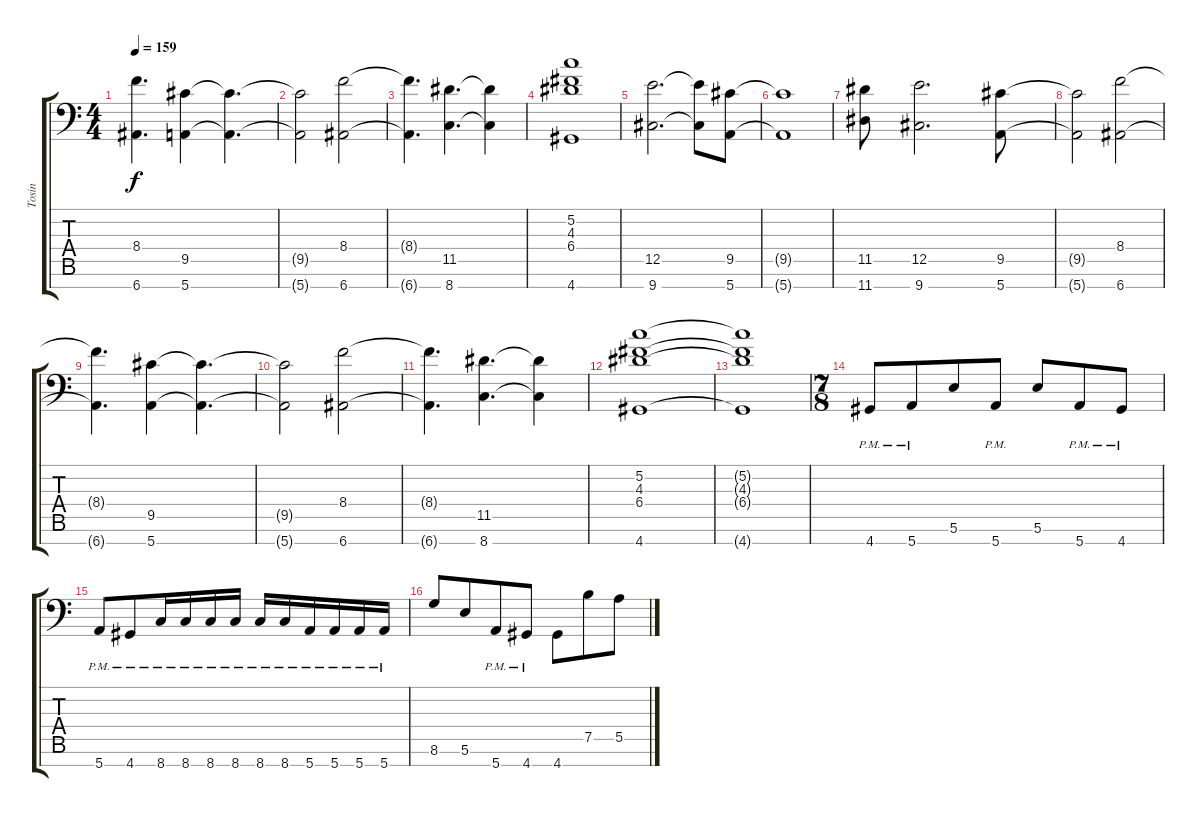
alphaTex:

\track ("Tosin" "Tosin") {instrument distortionguitar}
\staff {score tabs}
\tuning (B3 G3 D3 A2 E2 B1 E1) {hide}
\ts (4 4)
\tempo 159
\clef f4
\ks c
(8.4{t} 6.7{t}).4{d dy f} (9.5 5.7).4 (9.5{t} 5.7{t}).4{d} |
(9.5{t} 5.7{t}).2 (8.4 6.7).2 |
(8.4{t} 6.7{t}).4{d} (11.5 8.7).4{d} (11.5{t} 8.7{t}).4 |
(5.2 4.3 6.4 4.7).1 |
(12.5 9.7).2{d} (12.5{t} 9.7{t}).8 (9.5 5.7).8 |
(9.5{t} 5.7{t}).1 |
(11.5 11.7).8 (12.5 9.7).2{d} (9.5 5.7).8 |
(9.5{t} 5.7{t}).2 (8.4 6.7).2 |
(8.4{t} 6.7{t}).4{d} (9.5 5.7).4 (9.5{t} 5.7{t}).4{d} |
(9.5{t} 5.7{t}).2 (8.4 6.7).2 |
(8.4{t} 6.7{t}).4{d} (11.5 8.7).4{d} (11.5{t} 8.7{t}).4 |
(5.2 4.3 6.4 4.7).1 |
(5.2{t} 4.3{t} 6.4{t} 4.7{t}).1 |
\ts (7 8)
4.7{pm}.8{volume 16 balance 8 instrument distortionguitar} 5.7{pm}.8 5.6.8 5.7{pm}.8 5.6.8 5.7{pm}.8 4.7{pm}.8 |
5.7{pm}.8 4.7{pm}.8 8.7{pm}.16 8.7{pm}.16 8.7{pm}.16 8.7{pm}.16 8.7{pm}.16 8.7{pm}.16 5.7{pm}.16 5.7{pm}.16 5.7{pm}.16 5.7{pm}.16 |
8.6.8 5.6.8 5.7{pm}.8 4.7{pm}.8 4.7.8 7.5.8 5.5.8
